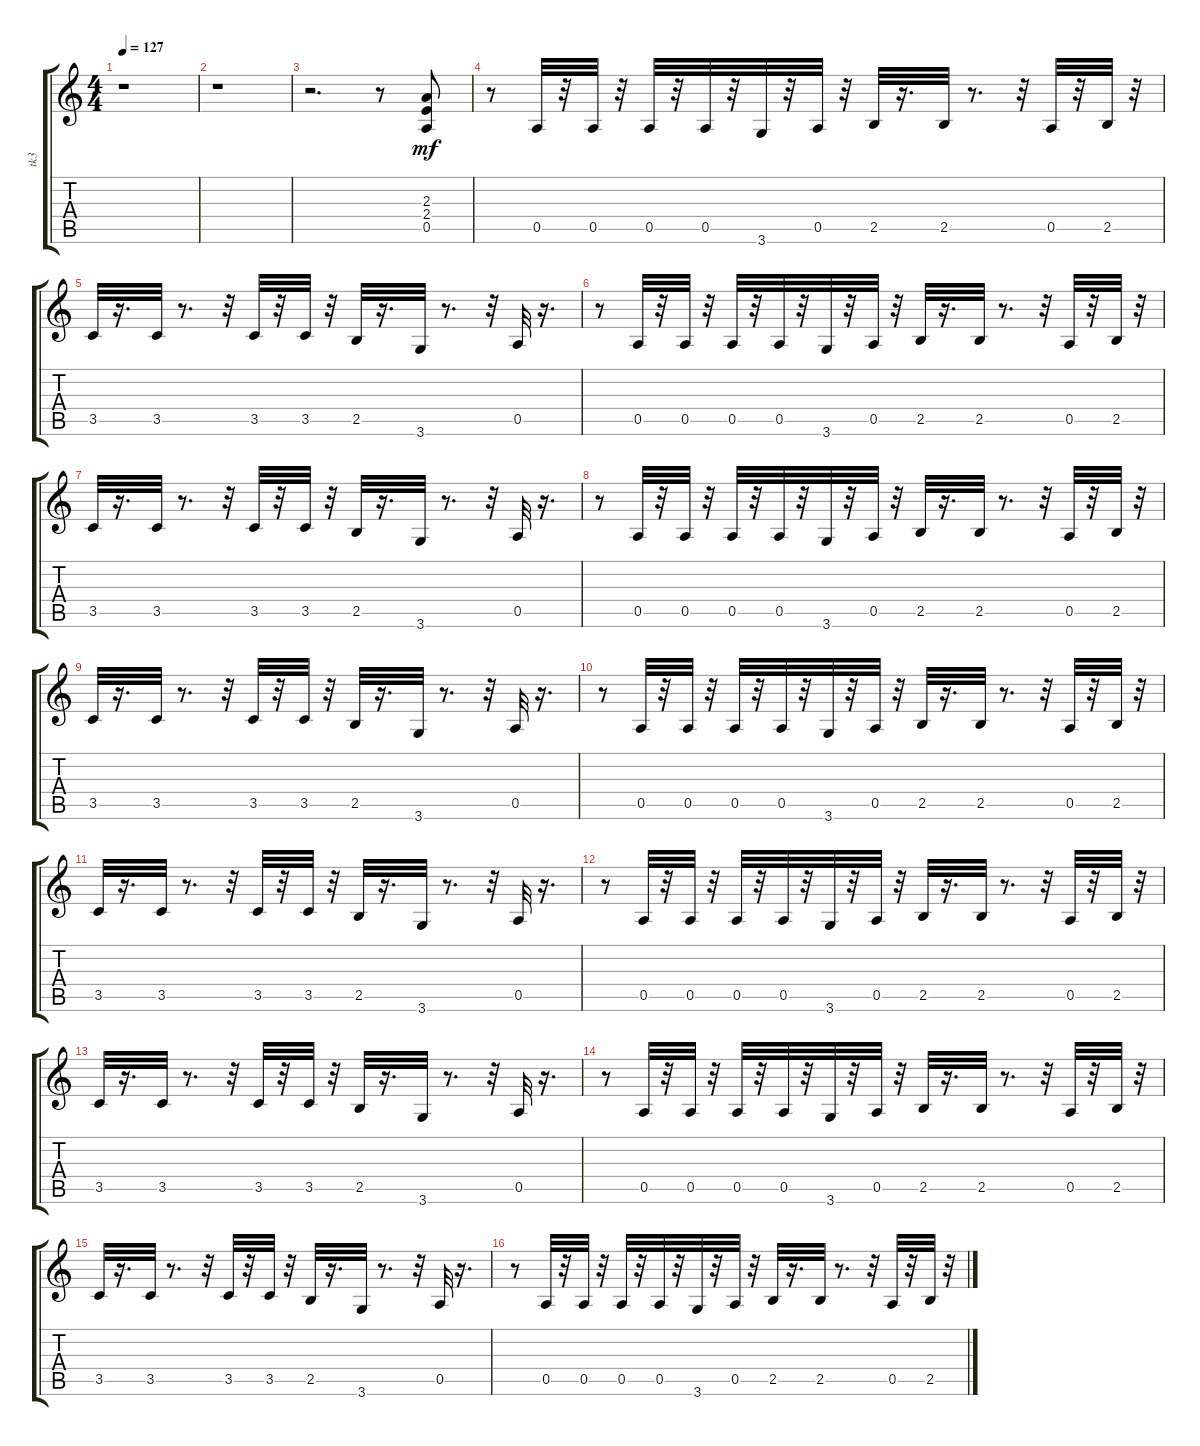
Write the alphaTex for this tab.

\track ("tk3" "tk3") {instrument distortionguitar}
\staff {score tabs}
\tuning (E4 B3 G3 D3 A2 E2) {hide}
\ts (4 4)
\tempo 127
\clef g2
\ks c
r.1{dy mf instrument distortionguitar} |
r.1 |
r.2{d} r.8 (2.3 2.4 0.5).8{balance 0} |
r.8 0.5.32 r.32 0.5.32 r.32 0.5.32 r.32 0.5.32 r.32 3.6.32 r.32 0.5.32 r.32 2.5.32 r.16{d} 2.5.32 r.8{d} r.32 0.5.32 r.32 2.5.32 r.32 |
3.5.32 r.16{d} 3.5.32 r.8{d} r.32 3.5.32 r.32 3.5.32 r.32 2.5.32 r.16{d} 3.6.32 r.8{d} r.32 0.5.32 r.16{d} |
r.8 0.5.32 r.32 0.5.32 r.32 0.5.32 r.32 0.5.32 r.32 3.6.32 r.32 0.5.32 r.32 2.5.32 r.16{d} 2.5.32 r.8{d} r.32 0.5.32 r.32 2.5.32 r.32 |
3.5.32 r.16{d} 3.5.32 r.8{d} r.32 3.5.32 r.32 3.5.32 r.32 2.5.32 r.16{d} 3.6.32 r.8{d} r.32 0.5.32 r.16{d} |
r.8 0.5.32 r.32 0.5.32 r.32 0.5.32 r.32 0.5.32 r.32 3.6.32 r.32 0.5.32 r.32 2.5.32 r.16{d} 2.5.32 r.8{d} r.32 0.5.32 r.32 2.5.32 r.32 |
3.5.32 r.16{d} 3.5.32 r.8{d} r.32 3.5.32 r.32 3.5.32 r.32 2.5.32 r.16{d} 3.6.32 r.8{d} r.32 0.5.32 r.16{d} |
r.8 0.5.32 r.32 0.5.32 r.32 0.5.32 r.32 0.5.32 r.32 3.6.32 r.32 0.5.32 r.32 2.5.32 r.16{d} 2.5.32 r.8{d} r.32 0.5.32 r.32 2.5.32 r.32 |
3.5.32 r.16{d} 3.5.32 r.8{d} r.32 3.5.32 r.32 3.5.32 r.32 2.5.32 r.16{d} 3.6.32 r.8{d} r.32 0.5.32 r.16{d} |
r.8 0.5.32 r.32 0.5.32 r.32 0.5.32 r.32 0.5.32 r.32 3.6.32 r.32 0.5.32 r.32 2.5.32 r.16{d} 2.5.32 r.8{d} r.32 0.5.32 r.32 2.5.32 r.32 |
3.5.32 r.16{d} 3.5.32 r.8{d} r.32 3.5.32 r.32 3.5.32 r.32 2.5.32 r.16{d} 3.6.32 r.8{d} r.32 0.5.32 r.16{d} |
r.8 0.5.32 r.32 0.5.32 r.32 0.5.32 r.32 0.5.32 r.32 3.6.32 r.32 0.5.32 r.32 2.5.32 r.16{d} 2.5.32 r.8{d} r.32 0.5.32 r.32 2.5.32 r.32 |
3.5.32 r.16{d} 3.5.32 r.8{d} r.32 3.5.32 r.32 3.5.32 r.32 2.5.32 r.16{d} 3.6.32 r.8{d} r.32 0.5.32 r.16{d} |
r.8 0.5.32 r.32 0.5.32 r.32 0.5.32 r.32 0.5.32 r.32 3.6.32 r.32 0.5.32 r.32 2.5.32 r.16{d} 2.5.32 r.8{d} r.32 0.5.32 r.32 2.5.32 r.32
